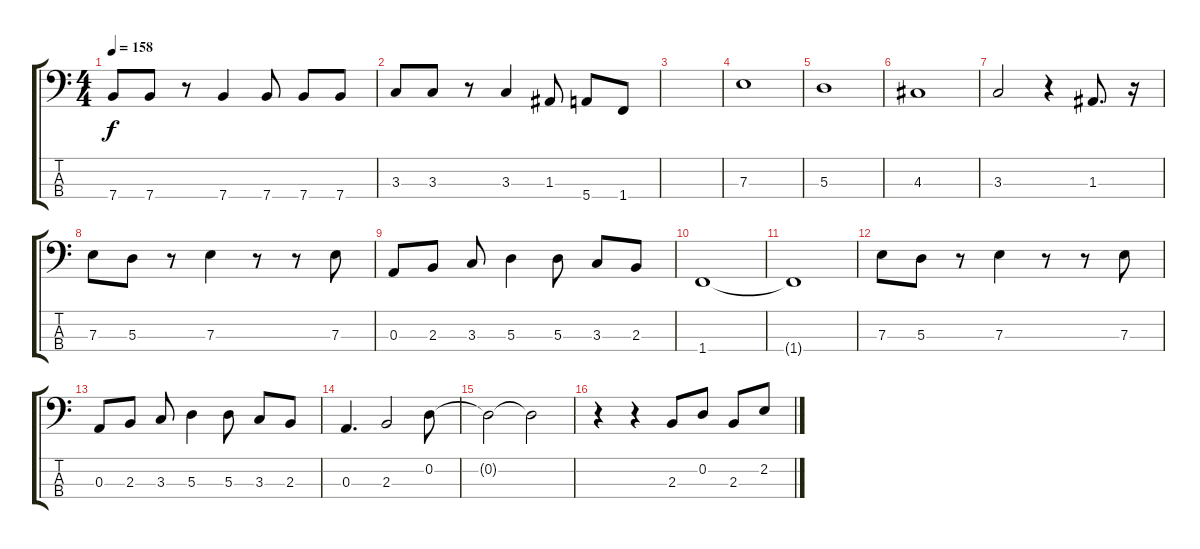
\track "" {instrument slapbass1}
\staff {score tabs}
\tuning (G2 D2 A1 E1) {hide}
\ts (4 4)
\tempo 158
\clef f4
\ks c
7.4.8{dy f} 7.4.8 r.8{txt ""} 7.4.4 7.4.8 7.4.8 7.4.8 |
3.3.8 3.3.8 r.8 3.3.4 1.3.8 5.4.8 1.4.8 |
|
7.3.1 |
5.3.1 |
4.3.1 |
3.3.2 r.4 1.3.8{d} r.16 |
7.3.8 5.3.8 r.8 7.3.4 r.8 r.8 7.3.8 |
0.3.8 2.3.8 3.3.8 5.3.4 5.3.8 3.3.8 2.3.8 |
1.4.1 |
1.4{t}.1 |
7.3.8 5.3.8 r.8 7.3.4 r.8 r.8 7.3.8 |
0.3.8 2.3.8 3.3.8 5.3.4 5.3.8 3.3.8 2.3.8 |
0.3.4{d} 2.3.2 0.2.8 |
0.2{t}.2 0.2{t}.2 |
r.4 r.4 2.3.8 0.2.8 2.3.8 2.2.8
